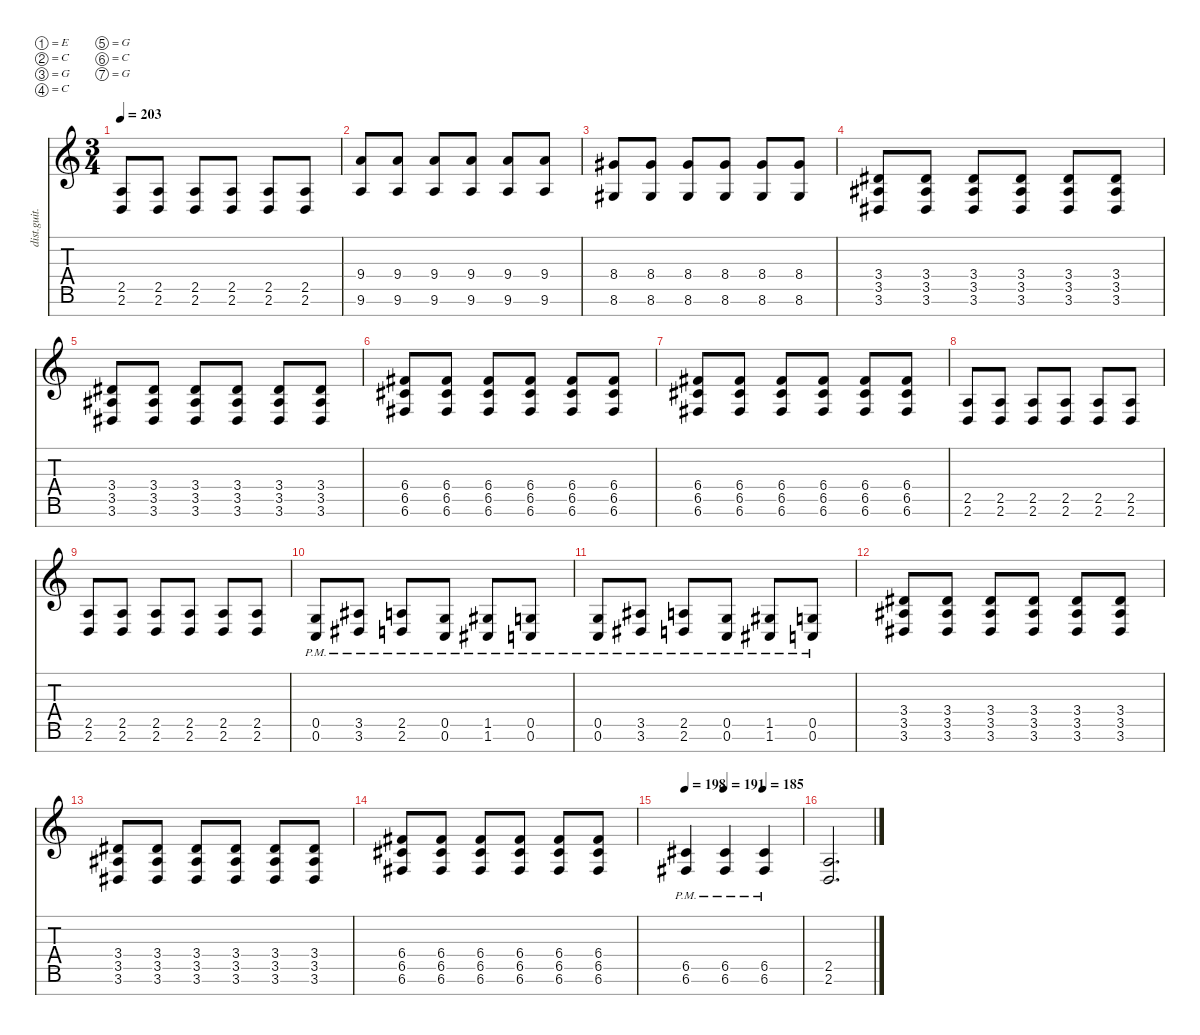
\defaultSystemsLayout 4
\hideDynamics
\bracketExtendMode nobrackets
\otherSystemsTrackNameOrientation horizontal
\track ("Guitar 2" "dist.guit.") {instrument distortionguitar}
\staff {score tabs}
\tuning (E4 C4 G3 C3 G2 C2 G1)
\ts (3 4)
\tempo 203
\clef g2
\ks c
(2.5 2.6).8{dy f beam Up} (2.5 2.6).8{beam Up} (2.5 2.6).8{beam Up} (2.5 2.6).8{beam Up} (2.5 2.6).8{beam Up} (2.5 2.6).8{beam Up} |
(9.4 9.6).8{beam Up} (9.4 9.6).8{beam Up} (9.4 9.6).8{beam Up} (9.4 9.6).8{beam Up} (9.4 9.6).8{beam Up} (9.4 9.6).8{beam Up} |
(8.4{acc #} 8.6{acc #}).8{beam Up} (8.4{acc #} 8.6{acc #}).8{beam Up} (8.4{acc #} 8.6{acc #}).8{beam Up} (8.4{acc #} 8.6{acc #}).8{beam Up} (8.4{acc #} 8.6{acc #}).8{beam Up} (8.4{acc #} 8.6{acc #}).8{beam Up} |
(3.4{acc #} 3.5{acc #} 3.6{acc #}).8{beam Up} (3.4{acc #} 3.5{acc #} 3.6{acc #}).8{beam Up} (3.4{acc #} 3.5{acc #} 3.6{acc #}).8{beam Up} (3.4{acc #} 3.5{acc #} 3.6{acc #}).8{beam Up} (3.4{acc #} 3.5{acc #} 3.6{acc #}).8{beam Up} (3.4{acc #} 3.5{acc #} 3.6{acc #}).8{beam Up} |
(3.4{acc #} 3.5{acc #} 3.6{acc #}).8{beam Up} (3.4{acc #} 3.5{acc #} 3.6{acc #}).8{beam Up} (3.4{acc #} 3.5{acc #} 3.6{acc #}).8{beam Up} (3.4{acc #} 3.5{acc #} 3.6{acc #}).8{beam Up} (3.4{acc #} 3.5{acc #} 3.6{acc #}).8{beam Up} (3.4{acc #} 3.5{acc #} 3.6{acc #}).8{beam Up} |
(6.4{acc #} 6.5{acc #} 6.6{acc #}).8{beam Up} (6.4{acc #} 6.5{acc #} 6.6{acc #}).8{beam Up} (6.4{acc #} 6.5{acc #} 6.6{acc #}).8{beam Up} (6.4{acc #} 6.5{acc #} 6.6{acc #}).8{beam Up} (6.4{acc #} 6.5{acc #} 6.6{acc #}).8{beam Up} (6.4{acc #} 6.5{acc #} 6.6{acc #}).8{beam Up} |
(6.4{acc #} 6.5{acc #} 6.6{acc #}).8{beam Up} (6.4{acc #} 6.5{acc #} 6.6{acc #}).8{beam Up} (6.4{acc #} 6.5{acc #} 6.6{acc #}).8{beam Up} (6.4{acc #} 6.5{acc #} 6.6{acc #}).8{beam Up} (6.4{acc #} 6.5{acc #} 6.6{acc #}).8{beam Up} (6.4{acc #} 6.5{acc #} 6.6{acc #}).8{beam Up} |
(2.5 2.6).8{beam Up} (2.5 2.6).8{beam Up} (2.5 2.6).8{beam Up} (2.5 2.6).8{beam Up} (2.5 2.6).8{beam Up} (2.5 2.6).8{beam Up} |
(2.5 2.6).8{beam Up} (2.5 2.6).8{beam Up} (2.5 2.6).8{beam Up} (2.5 2.6).8{beam Up} (2.5 2.6).8{beam Up} (2.5 2.6).8{beam Up} |
(0.5{pm} 0.6{pm}).8{beam Up} (3.5{pm acc #} 3.6{pm acc #}).8{beam Up} (2.5{pm} 2.6{pm}).8{beam Up} (0.5{pm} 0.6{pm}).8{beam Up} (1.5{pm acc #} 1.6{pm acc #}).8{beam Up} (0.5{pm} 0.6{pm}).8{beam Up} |
(0.5{pm} 0.6{pm}).8{beam Up} (3.5{pm acc #} 3.6{pm acc #}).8{beam Up} (2.5{pm} 2.6{pm}).8{beam Up} (0.5{pm} 0.6{pm}).8{beam Up} (1.5{pm acc #} 1.6{pm acc #}).8{beam Up} (0.5{pm} 0.6{pm}).8{beam Up} |
(3.4{acc #} 3.5{acc #} 3.6{acc #}).8{beam Up} (3.4{acc #} 3.5{acc #} 3.6{acc #}).8{beam Up} (3.4{acc #} 3.5{acc #} 3.6{acc #}).8{beam Up} (3.4{acc #} 3.5{acc #} 3.6{acc #}).8{beam Up} (3.4{acc #} 3.5{acc #} 3.6{acc #}).8{beam Up} (3.4{acc #} 3.5{acc #} 3.6{acc #}).8{beam Up} |
(3.4{acc #} 3.5{acc #} 3.6{acc #}).8{beam Up} (3.4{acc #} 3.5{acc #} 3.6{acc #}).8{beam Up} (3.4{acc #} 3.5{acc #} 3.6{acc #}).8{beam Up} (3.4{acc #} 3.5{acc #} 3.6{acc #}).8{beam Up} (3.4{acc #} 3.5{acc #} 3.6{acc #}).8{beam Up} (3.4{acc #} 3.5{acc #} 3.6{acc #}).8{beam Up} |
(6.4{acc #} 6.5{acc #} 6.6{acc #}).8{beam Up} (6.4{acc #} 6.5{acc #} 6.6{acc #}).8{beam Up} (6.4{acc #} 6.5{acc #} 6.6{acc #}).8{beam Up} (6.4{acc #} 6.5{acc #} 6.6{acc #}).8{beam Up} (6.4{acc #} 6.5{acc #} 6.6{acc #}).8{beam Up} (6.4{acc #} 6.5{acc #} 6.6{acc #}).8{beam Up} |
\tempo 198
\tempo (191 0.333333)
\tempo (185 0.666667)
(6.5{pm acc #} 6.6{pm acc #}).4{beam Up} (6.5{pm acc #} 6.6{pm acc #}).4{beam Up} (6.5{pm acc #} 6.6{pm acc #}).4{beam Up} |
(2.5 2.6).2{d beam Up}
